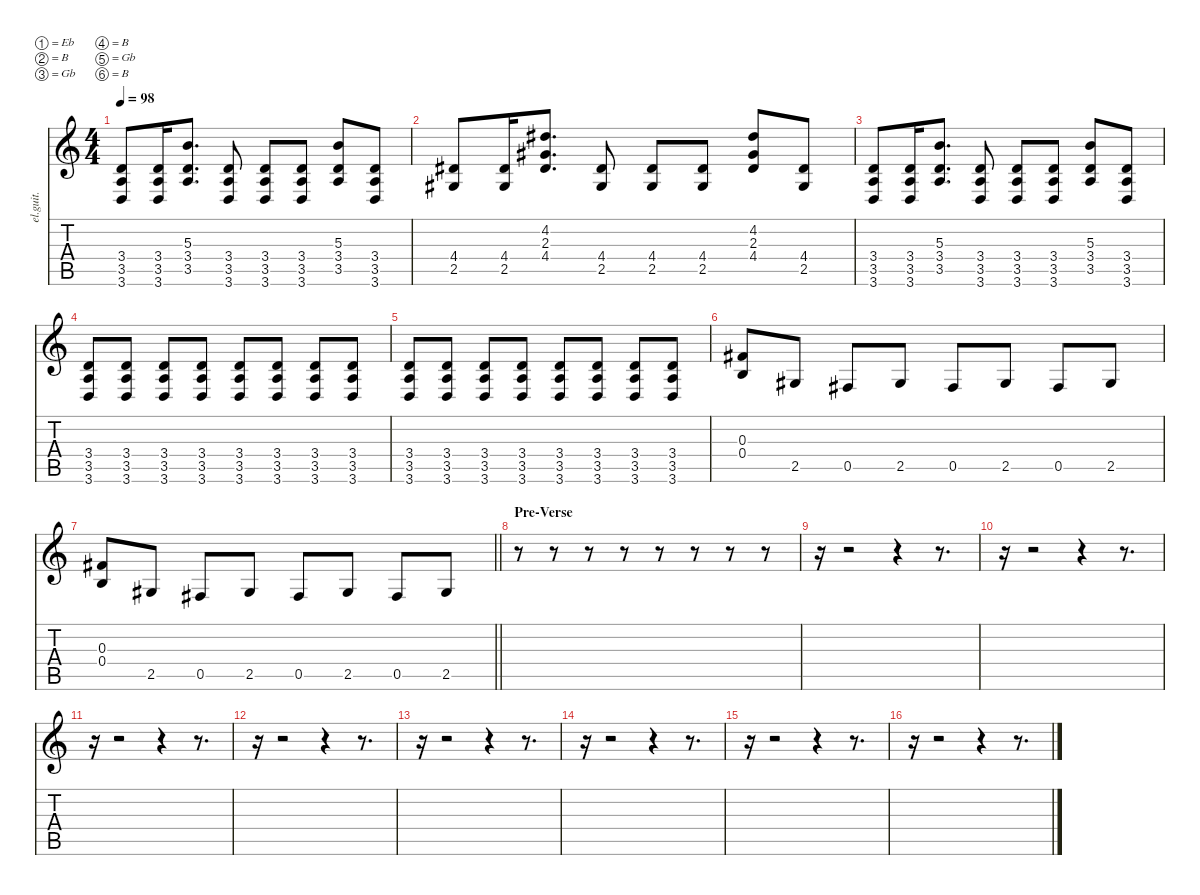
\defaultSystemsLayout 4
\hideDynamics
\bracketExtendMode nobrackets
\otherSystemsTrackNameOrientation horizontal
\track ("Devin Townsend" "el.guit.") {instrument electricguitarclean}
\staff {score tabs}
\tuning (Eb4 B3 Gb3 B2 Gb2 B1)
\ts (4 4)
\tempo 98
\clef g2
\ks c
(3.4 3.5 3.6).8{dy f beam Up} (3.4 3.5 3.6).16{beam Up} (5.3 3.4 3.5).8{d beam Up} (3.4 3.5 3.6).8{beam Up} (3.4 3.5 3.6).8{beam Up} (3.4 3.5 3.6).8{beam Up} (5.3 3.4 3.5).8{beam Up} (3.4 3.5 3.6).8{beam Up} |
(4.4{acc #} 2.5{acc #}).8{beam Up} (4.4{acc #} 2.5{acc #}).16{beam Up} (4.2{acc #} 2.3{acc #} 4.4{acc #}).8{d beam Up} (4.4{acc #} 2.5{acc #}).8{beam Up} (4.4{acc #} 2.5{acc #}).8{beam Up} (4.4{acc #} 2.5{acc #}).8{beam Up} (4.2{acc #} 2.3{acc #} 4.4{acc #}).8{beam Up} (4.4{acc #} 2.5{acc #}).8{beam Up} |
(3.4 3.5 3.6).8{beam Up} (3.4 3.5 3.6).16{beam Up} (5.3 3.4 3.5).8{d beam Up} (3.4 3.5 3.6).8{beam Up} (3.4 3.5 3.6).8{beam Up} (3.4 3.5 3.6).8{beam Up} (5.3 3.4 3.5).8{beam Up} (3.4 3.5 3.6).8{beam Up} |
(3.4 3.5 3.6).8{beam Up} (3.4 3.5 3.6).8{beam Up} (3.4 3.5 3.6).8{beam Up} (3.4 3.5 3.6).8{beam Up} (3.4 3.5 3.6).8{beam Up} (3.4 3.5 3.6).8{beam Up} (3.4 3.5 3.6).8{beam Up} (3.4 3.5 3.6).8{beam Up} |
(3.4 3.5 3.6).8{beam Up} (3.4 3.5 3.6).8{beam Up} (3.4 3.5 3.6).8{beam Up} (3.4 3.5 3.6).8{beam Up} (3.4 3.5 3.6).8{beam Up} (3.4 3.5 3.6).8{beam Up} (3.4 3.5 3.6).8{beam Up} (3.4 3.5 3.6).8{beam Up} |
(0.3{acc #} 0.4).8{beam Up} 2.5{acc #}.8{beam Up} 0.5{acc #}.8{beam Up} 2.5{acc #}.8{beam Up} 0.5{acc #}.8{beam Up} 2.5{acc #}.8{beam Up} 0.5{acc #}.8{beam Up} 2.5{acc #}.8{beam Up} |
\barLineRight lightlight
(0.3{acc #} 0.4).8{beam Up} 2.5{acc #}.8{beam Up} 0.5{acc #}.8{beam Up} 2.5{acc #}.8{beam Up} 0.5{acc #}.8{beam Up} 2.5{acc #}.8{beam Up} 0.5{acc #}.8{beam Up} 2.5{acc #}.8{beam Up} |
\section ("" "Pre-Verse")
r.8{beam Down} r.8{beam Down} r.8{beam Down} r.8{beam Down} r.8{beam Down} r.8{beam Down} r.8{beam Down} r.8{beam Down} |
r.16{beam Down} r.2{beam Down} r.4{beam Down} r.8{d beam Down} |
r.16{beam Down} r.2{beam Down} r.4{beam Down} r.8{d beam Down} |
r.16{beam Down} r.2{beam Down} r.4{beam Down} r.8{d beam Down} |
r.16{beam Down} r.2{beam Down} r.4{beam Down} r.8{d beam Down} |
r.16{beam Down} r.2{beam Down} r.4{beam Down} r.8{d beam Down} |
r.16{beam Down} r.2{beam Down} r.4{beam Down} r.8{d beam Down} |
r.16{beam Down} r.2{beam Down} r.4{beam Down} r.8{d beam Down} |
r.16{beam Down} r.2{beam Down} r.4{beam Down} r.8{d beam Down}
